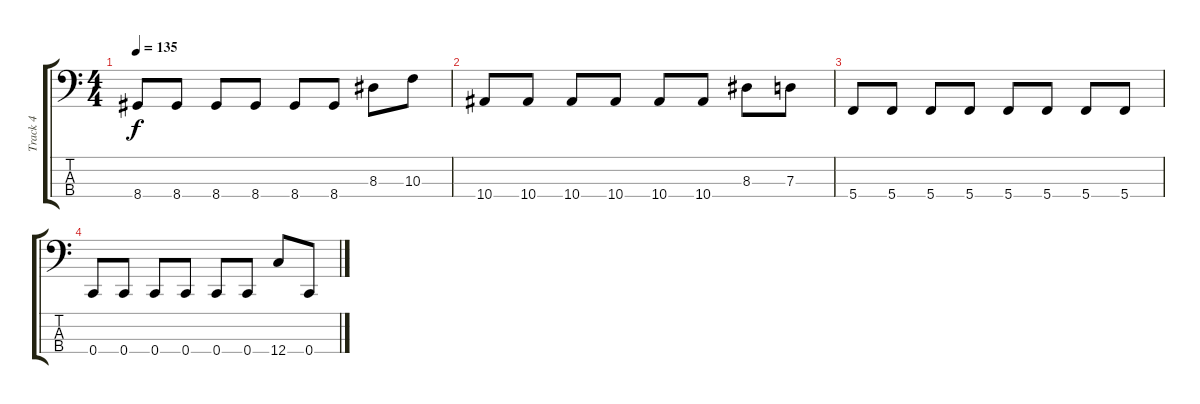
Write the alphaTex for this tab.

\track ("Track 4" "Track 4") {instrument acousticbass bank 255}
\staff {score tabs}
\tuning (F2 C2 G1 C1) {hide}
\ts (4 4)
\tempo 135
\clef f4
\ks c
8.4.8{dy f} 8.4.8 8.4.8 8.4.8 8.4.8 8.4.8 8.3.8 10.3.8 |
10.4.8 10.4.8 10.4.8 10.4.8 10.4.8 10.4.8 8.3.8 7.3.8 |
5.4.8 5.4.8 5.4.8 5.4.8 5.4.8 5.4.8 5.4.8 5.4.8 |
0.4.8 0.4.8 0.4.8 0.4.8 0.4.8 0.4.8 12.4.8 0.4.8
